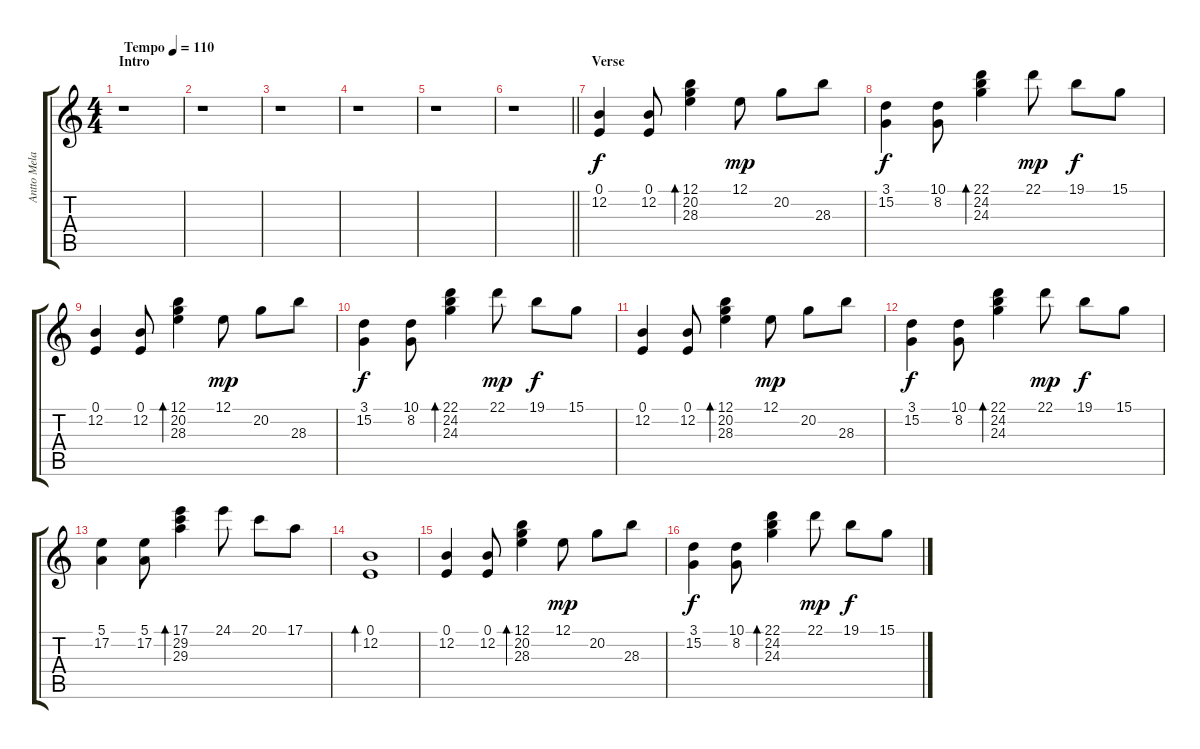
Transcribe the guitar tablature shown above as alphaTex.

\track ("Antto Melasniemi (Keyboard)" "Antto Mela") {instrument acousticgrandpiano}
\staff {score tabs}
\tuning (E4 B3 G3 D3 A2 E2) {hide}
\ts (4 4)
\section ("" "Intro")
\tempo (110 "Tempo")
\clef g2
\ks c
r.1{dy f instrument acousticgrandpiano} |
r.1 |
r.1 |
r.1 |
r.1 |
\barLineRight lightlight
r.1 |
\section ("" "Verse")
(0.1 12.2).4 (0.1 12.2).8 (12.1 20.2 28.3).4{bd 240} 12.1.8{dy mp} 20.2.8 28.3.8 |
(3.1 15.2).4{dy f} (10.1 8.2).8 (22.1 24.2 24.3).4{bd 240} 22.1.8{dy mp} 19.1.8{dy f} 15.1.8 |
(0.1 12.2).4 (0.1 12.2).8 (12.1 20.2 28.3).4{bd 240} 12.1.8{dy mp} 20.2.8 28.3.8 |
(3.1 15.2).4{dy f} (10.1 8.2).8 (22.1 24.2 24.3).4{bd 240} 22.1.8{dy mp} 19.1.8{dy f} 15.1.8 |
(0.1 12.2).4 (0.1 12.2).8 (12.1 20.2 28.3).4{bd 240} 12.1.8{dy mp} 20.2.8 28.3.8 |
(3.1 15.2).4{dy f} (10.1 8.2).8 (22.1 24.2 24.3).4{bd 240} 22.1.8{dy mp} 19.1.8{dy f} 15.1.8 |
(5.1 17.2).4 (5.1 17.2).8 (17.1 29.2 29.3).4{bd 240} 24.1.8 20.1.8 17.1.8 |
(0.1 12.2).1{bd 240} |
(0.1 12.2).4 (0.1 12.2).8 (12.1 20.2 28.3).4{bd 240} 12.1.8{dy mp} 20.2.8 28.3.8 |
(3.1 15.2).4{dy f} (10.1 8.2).8 (22.1 24.2 24.3).4{bd 240} 22.1.8{dy mp} 19.1.8{dy f} 15.1.8
